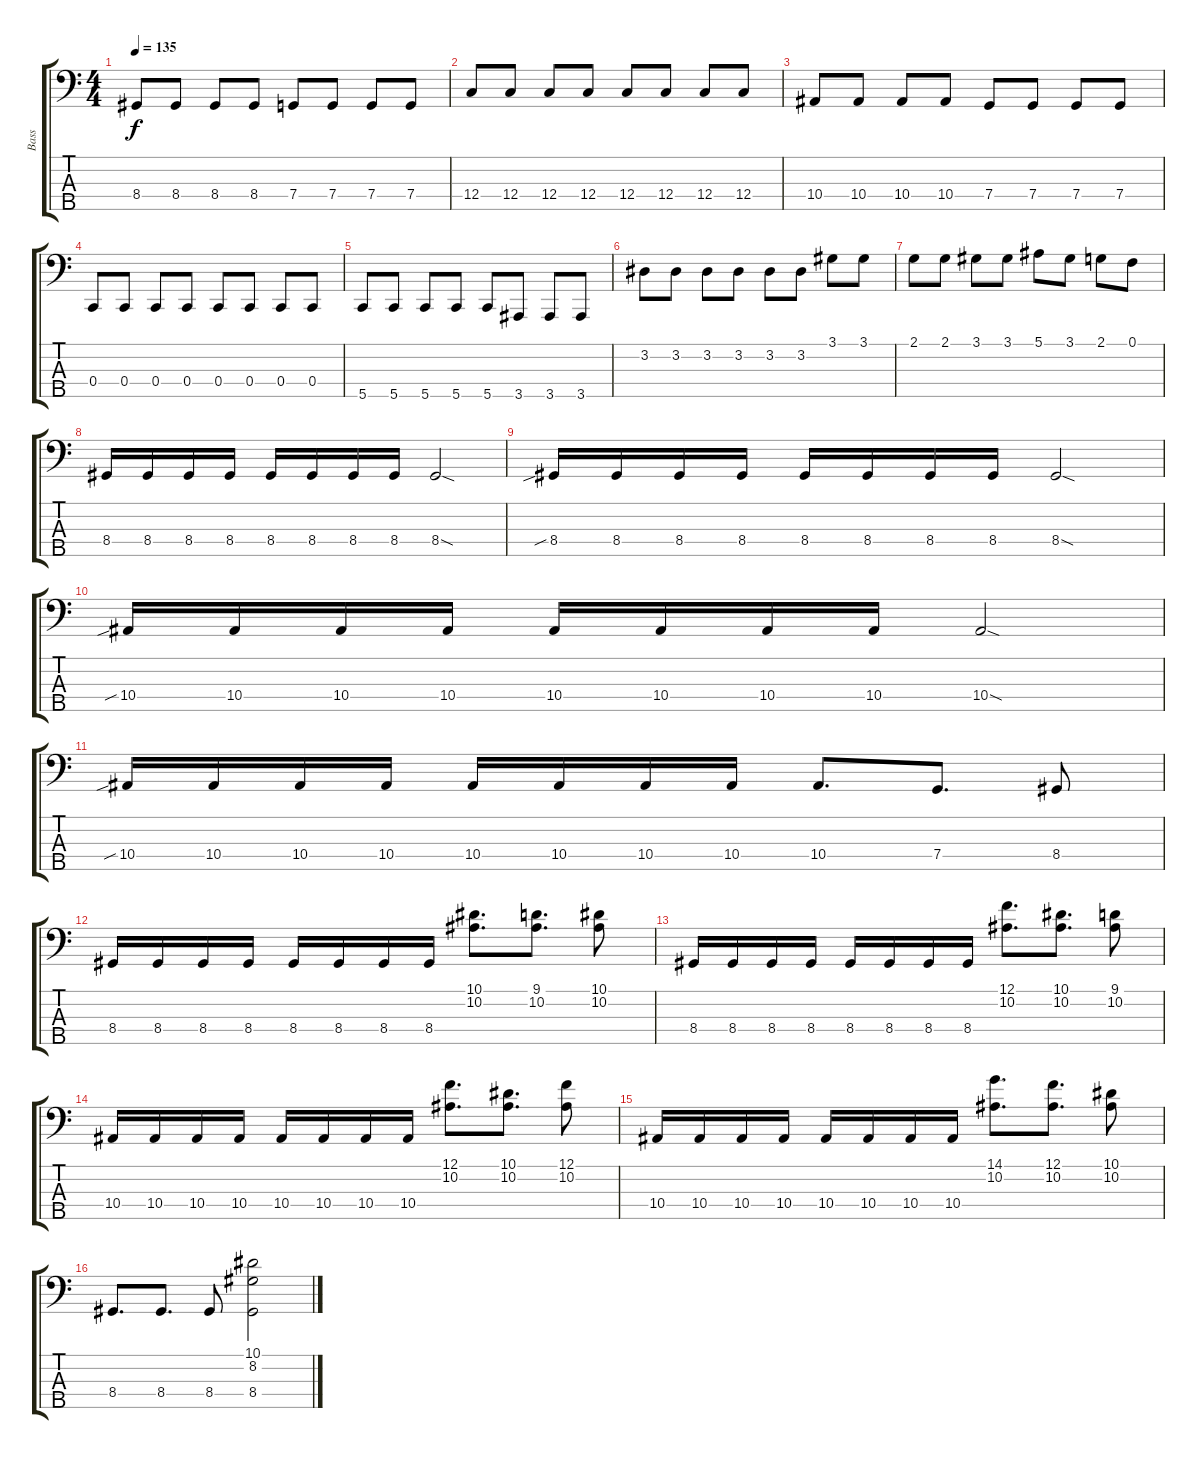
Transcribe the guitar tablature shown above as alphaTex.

\track ("Bass" "Bass") {instrument electricbassfinger}
\staff {score tabs}
\tuning (F2 C2 G1 C1 G0) {hide}
\ts (4 4)
\tempo 135
\clef f4
\ks c
8.4.8{dy f} 8.4.8 8.4.8 8.4.8 7.4.8 7.4.8 7.4.8 7.4.8 |
12.4.8 12.4.8 12.4.8 12.4.8 12.4.8 12.4.8 12.4.8 12.4.8 |
10.4.8 10.4.8 10.4.8 10.4.8 7.4.8 7.4.8 7.4.8 7.4.8 |
0.4.8 0.4.8 0.4.8 0.4.8 0.4.8 0.4.8 0.4.8 0.4.8 |
5.5.8 5.5.8 5.5.8 5.5.8 5.5.8 3.5.8 3.5.8 3.5.8 |
3.2.8 3.2.8 3.2.8 3.2.8 3.2.8 3.2.8 3.1.8 3.1.8 |
2.1.8 2.1.8 3.1.8 3.1.8 5.1.8 3.1.8 2.1.8 0.1.8 |
8.4.16 8.4.16 8.4.16 8.4.16 8.4.16 8.4.16 8.4.16 8.4.16 8.4{sod}.2 |
8.4{sib}.16 8.4.16 8.4.16 8.4.16 8.4.16 8.4.16 8.4.16 8.4.16 8.4{sod}.2 |
10.4{sib}.16 10.4.16 10.4.16 10.4.16 10.4.16 10.4.16 10.4.16 10.4.16 10.4{sod}.2 |
10.4{sib}.16 10.4.16 10.4.16 10.4.16 10.4.16 10.4.16 10.4.16 10.4.16 10.4.8{d} 7.4.8{d} 8.4.8 |
8.4.16 8.4.16 8.4.16 8.4.16 8.4.16 8.4.16 8.4.16 8.4.16 (10.1 10.2).8{d} (9.1 10.2).8{d} (10.1 10.2).8 |
8.4.16 8.4.16 8.4.16 8.4.16 8.4.16 8.4.16 8.4.16 8.4.16 (12.1 10.2).8{d} (10.1 10.2).8{d} (9.1 10.2).8 |
10.4.16 10.4.16 10.4.16 10.4.16 10.4.16 10.4.16 10.4.16 10.4.16 (12.1 10.2).8{d} (10.1 10.2).8{d} (12.1 10.2).8 |
10.4.16 10.4.16 10.4.16 10.4.16 10.4.16 10.4.16 10.4.16 10.4.16 (14.1 10.2).8{d} (12.1 10.2).8{d} (10.1 10.2).8 |
8.4.8{d} 8.4.8{d} 8.4.8 (10.1 8.2 8.4).2
